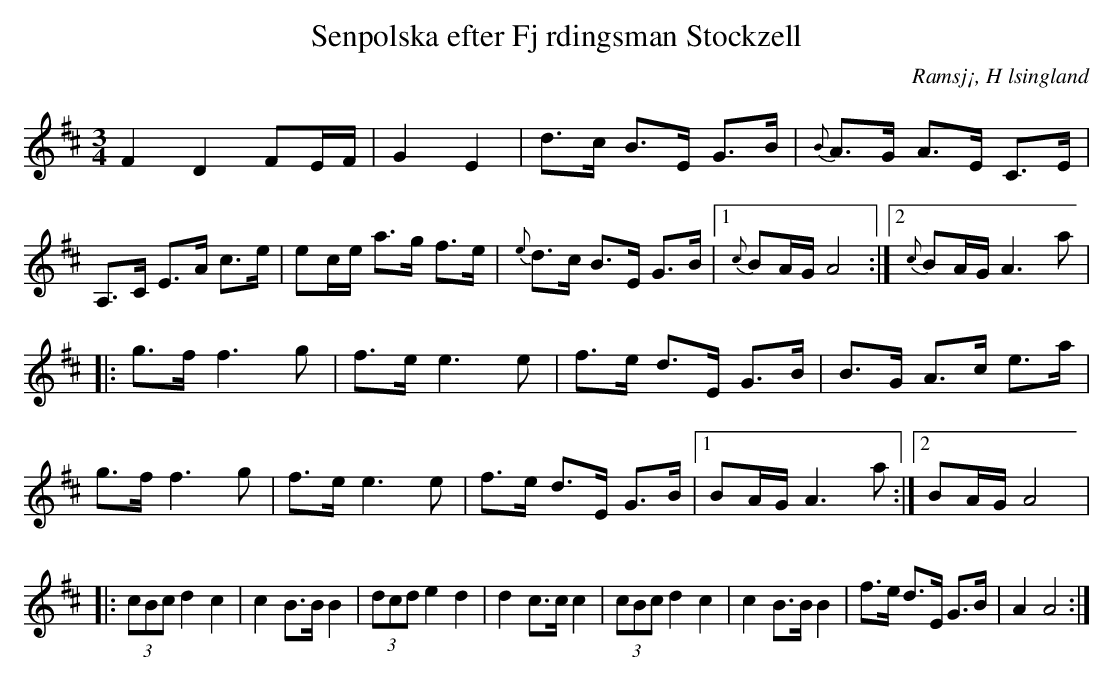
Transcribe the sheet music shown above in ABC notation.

X:1
T: Senpolska efter Fj rdingsman Stockzell
O: Ramsj¡, H lsingland
M:3/4
L:1/8
K:D
F2 D2 FE/F/|G2 E2| d>c B>E G>B |{B}A>G A>E C>E|A,>C E>A c>e|ec/e/ a>g f>e| {e}d>c B>E G>B |1 {c}BA/G/ A4:|2{c}BA/G/ A2>a2|
|:g>f f2>g2|f>e e2>e2|f>e d>E G>B|B>G A>c e>a|g>f f2>g2|f>e e2>e2|f>e d>E G>B|1 BA/G/ A2>a2:|2 BA/G/ A4|
|:(3cBc d2 c2|c2 B>B B2|(3dcd e2 d2|d2 c>c c2|(3cBc d2 c2|c2 B>B B2|f>e d>E G>B|A2 A4:|
